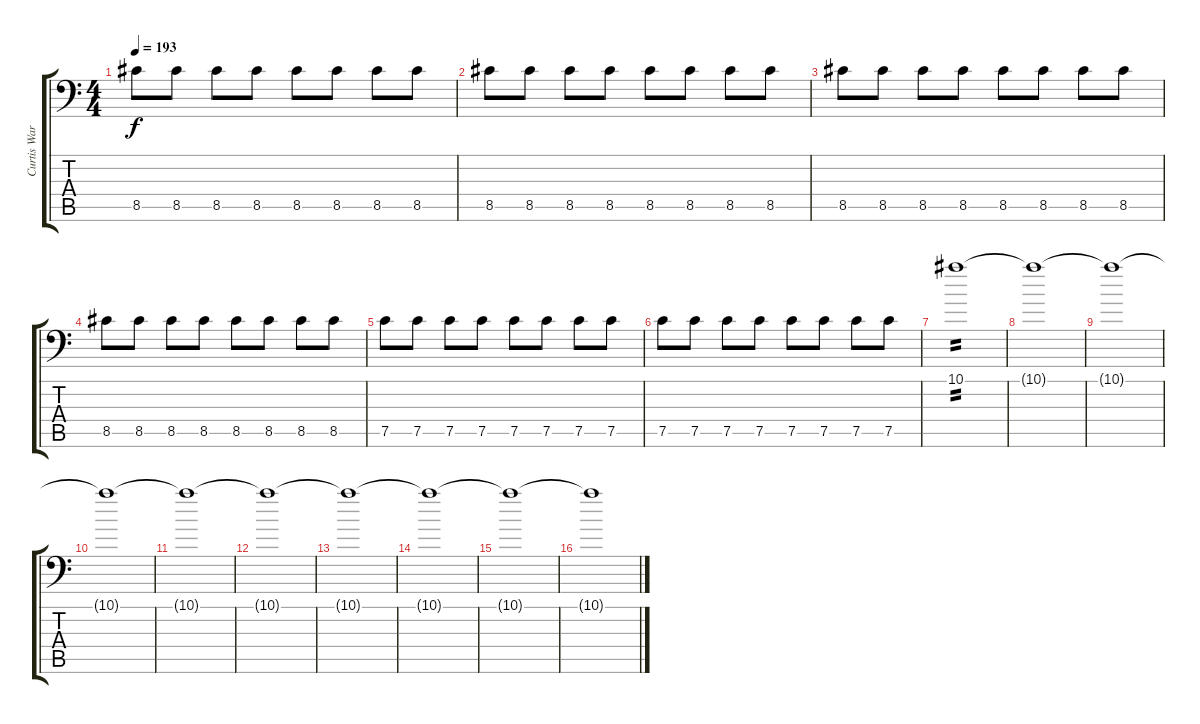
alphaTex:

\track ("Curtis Ward" "Curtis War") {instrument distortionguitar}
\staff {score tabs}
\tuning (C4 G3 Eb3 Bb2 F2 Bb1) {hide}
\ts (4 4)
\tempo 193
\clef f4
\ks c
8.5.8{dy f} 8.5.8 8.5.8 8.5.8 8.5.8 8.5.8 8.5.8 8.5.8 |
8.5.8 8.5.8 8.5.8 8.5.8 8.5.8 8.5.8 8.5.8 8.5.8 |
8.5.8 8.5.8 8.5.8 8.5.8 8.5.8 8.5.8 8.5.8 8.5.8 |
8.5.8 8.5.8 8.5.8 8.5.8 8.5.8 8.5.8 8.5.8 8.5.8 |
7.5.8 7.5.8 7.5.8 7.5.8 7.5.8 7.5.8 7.5.8 7.5.8 |
7.5.8 7.5.8 7.5.8 7.5.8 7.5.8 7.5.8 7.5.8 7.5.8 |
10.1.1{tp 2 volume 12 instrument overdrivenguitar} |
10.1{t}.1 |
10.1{t}.1 |
10.1{t}.1 |
10.1{t}.1 |
10.1{t}.1 |
10.1{t}.1 |
10.1{t}.1 |
10.1{t}.1 |
10.1{t}.1
